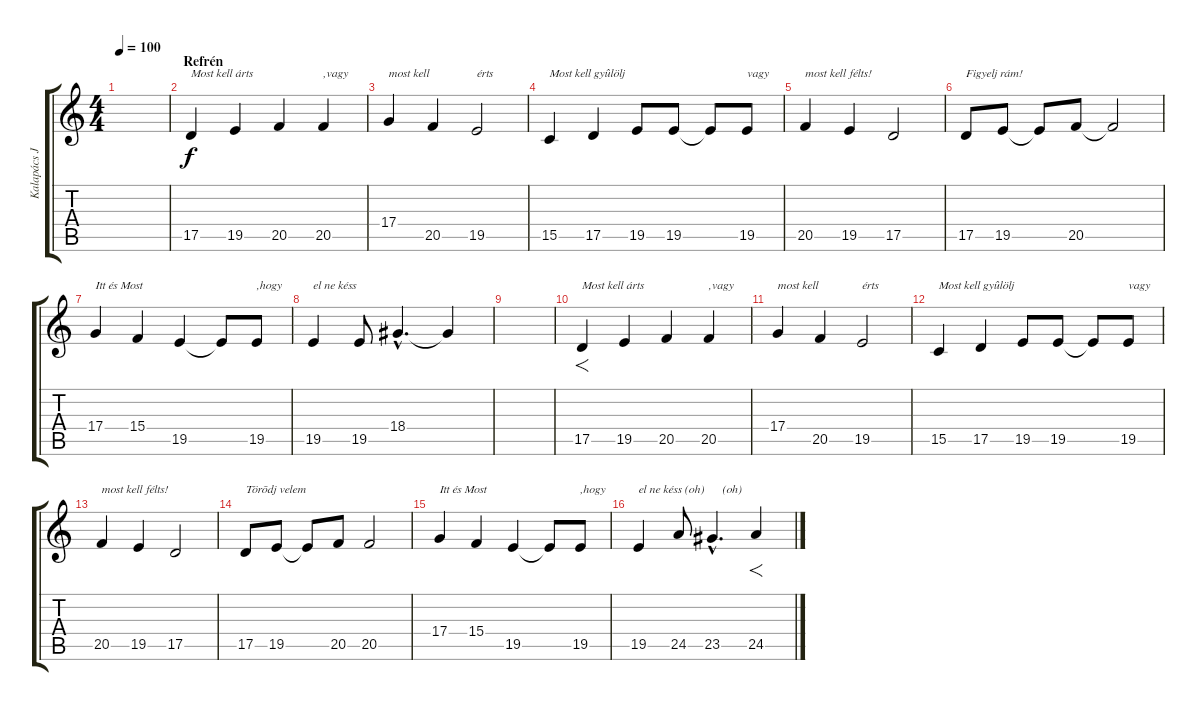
\track ("Kalapács József" "Kalapács J") {instrument violin}
\staff {score tabs}
\tuning (E4 B3 G3 D3 A2 E2) {hide}
\ts (4 4)
\tempo 100
\clef g2
\ks c
|
\section ("" "Refrén")
17.5.4{txt "Most kell árts"} 19.5.4 20.5.4 20.5.4{txt ",vagy"} |
17.4.4{txt "most kell"} 20.5.4 19.5.2{txt "érts"} |
15.5.4{txt "Most kell gyûlölj"} 17.5.4 19.5.8 19.5.8 19.5{t}.8 19.5.8{txt "vagy"} |
20.5.4{txt "most kell félts!"} 19.5.4 17.5.2 |
17.5.8{txt "Figyelj rám!"} 19.5.8 19.5{t}.8 20.5.8 20.5{t}.2 |
17.4.4{txt "Itt és Most"} 15.4.4 19.5.4 19.5{t}.8 19.5.8{txt ",hogy"} |
19.5.4{txt "el ne késs"} 19.5.8 18.4{hac}.4{d} 18.4{t}.4 |
|
17.5.4{f txt "Most kell árts"} 19.5.4 20.5.4 20.5.4{txt ",vagy"} |
17.4.4{txt "most kell"} 20.5.4 19.5.2{txt "érts"} |
15.5.4{txt "Most kell gyûlölj"} 17.5.4 19.5.8 19.5.8 19.5{t}.8 19.5.8{txt "vagy"} |
20.5.4{txt "most kell félts!"} 19.5.4 17.5.2 |
17.5.8{txt "Törõdj velem"} 19.5.8 19.5{t}.8 20.5.8 20.5.2 |
17.4.4{txt "Itt és Most"} 15.4.4 19.5.4 19.5{t}.8 19.5.8{txt ",hogy"} |
19.5.4{txt "el ne késs (oh)      (oh)"} 24.5.8 23.5{hac}.4{d} 24.5.4{f}
